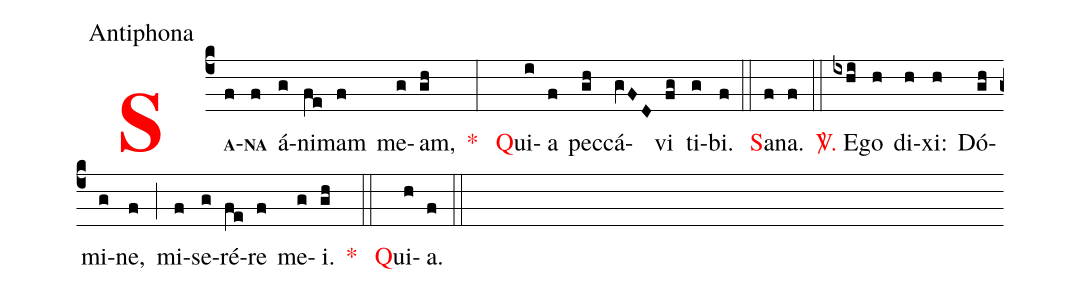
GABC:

office-part: Antiphona;
%%
<v>\bf\textcolor{red}{S}</v><v>\bf\scriptsize{A}</v>(c4f)<v>\bf\scriptsize{NA}</v>(f) á(g)ni(fe)mam(f) me(g)am,(gh) <v>\textcolor{red}{*}</v> (:) <v>\textcolor{red}{Q}</v>ui(i)a(f) pec(gh)cá(gVFD)vi(fg) ti(g)bi.(f) (::) <v>\textcolor{red}{S}</v>a(f)na.(f) (::) <v>\textcolor{red}{\Vbar.}</v> E(ixhi)go(h) di(h)xi:(h) Dó(gh)mi(g)ne,(f) (;) mi(f)se(g)ré(fe)re(f) me(g)i.(gh) <v>\textcolor{red}{*}</v> (::) <v>\textcolor{red}{Q}</v>ui(h)a.(f) (::)

